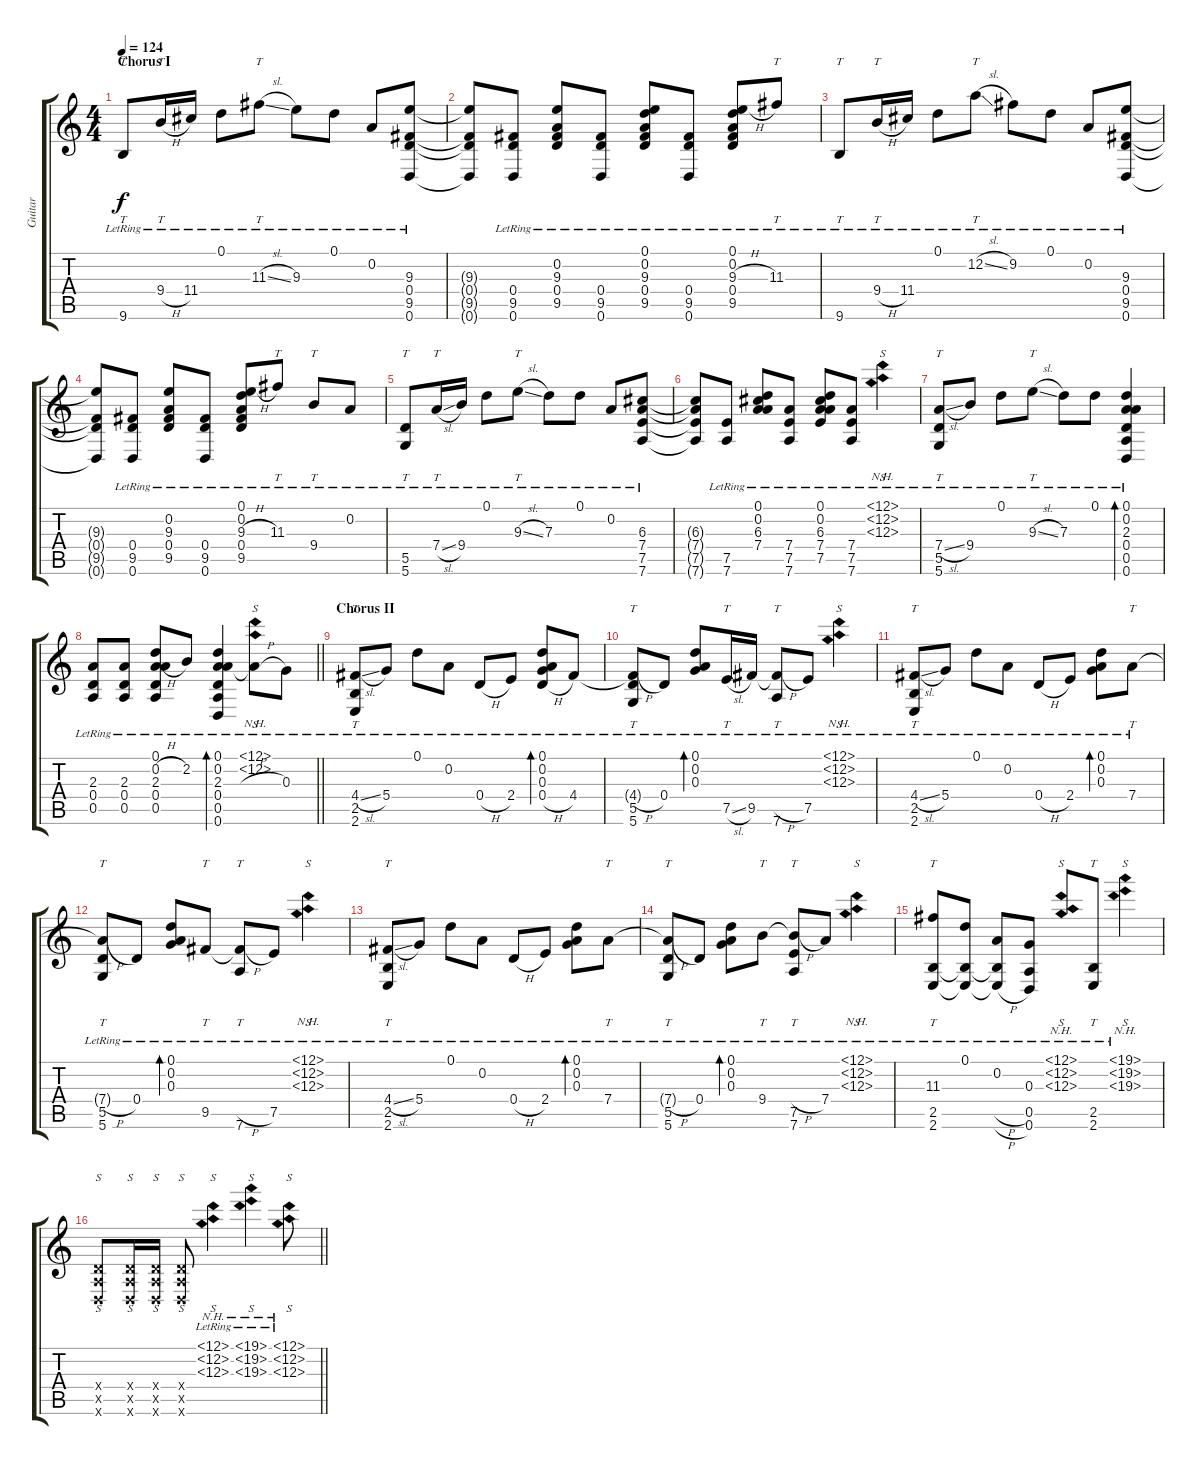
\track ("Guitar" "Guitar") {instrument acousticguitarsteel}
\staff {score tabs}
\tuning (D4 A3 G3 D3 A2 D2) {hide}
\ts (4 4)
\section ("" "Chorus I")
\tempo 124
\clef g2
\ks c
9.6{lr}.8{tt dy f} 9.4{h lr}.16{tt} 11.4{lr}.16 0.1{lr}.8 11.3{sl lr}.8{tt} 9.3{lr}.8 0.1{lr}.8 0.2{lr}.8 (9.3{lr} 0.4{lr} 9.5{lr} 0.6{lr}).8 |
(9.3{t} 0.4{t} 9.5{t} 0.6{t}).8 (0.4{lr} 9.5{lr} 0.6{lr}).8 (0.2{lr} 9.3{lr} 0.4{lr} 9.5{lr}).8 (0.4{lr} 9.5{lr} 0.6{lr}).8 (0.1{lr} 0.2{lr} 9.3{lr} 0.4{lr} 9.5{lr}).8 (0.4{lr} 9.5{lr} 0.6{lr}).8 (0.1{lr} 0.2{lr} 9.3{h lr} 0.4{lr} 9.5{lr}).8 11.3{lr}.8{tt} |
9.6{lr}.8{tt} 9.4{h lr}.16{tt} 11.4{lr}.16 0.1{lr}.8 12.2{sl lr}.8{tt} 9.2{lr}.8 0.1{lr}.8 0.2{lr}.8 (9.3{lr} 0.4{lr} 9.5{lr} 0.6{lr}).8 |
(9.3{t} 0.4{t} 9.5{t} 0.6{t}).8 (0.4{lr} 9.5{lr} 0.6{lr}).8 (0.2{lr} 9.3{lr} 0.4{lr} 9.5{lr}).8 (0.4{lr} 9.5{lr} 0.6{lr}).8 (0.1{lr} 0.2{lr} 9.3{h lr} 0.4{lr} 9.5{lr}).8 11.3{lr}.8{tt} 9.4{lr}.8{tt} 0.2{lr}.8 |
(5.5{lr} 5.6{lr}).8{tt} 7.4{sl lr}.16{tt} 9.4{lr}.16 0.1{lr}.8 9.3{sl lr}.8{tt} 7.3{lr}.8 0.1{lr}.8 0.2{lr}.8 (6.3{lr} 7.4{lr} 7.5{lr} 7.6{lr}).8 |
(6.3{t} 7.4{t} 7.5{t} 7.6{t}).8 (7.5{lr} 7.6{lr}).8 (0.1{lr} 0.2{lr} 6.3{lr} 7.4{lr}).8 (7.4{lr} 7.5{lr} 7.6{lr}).8 (0.1{lr} 0.2{lr} 6.3{lr} 7.4{lr} 7.5{lr}).8 (7.4{lr} 7.5{lr} 7.6{lr}).8 (12.1{nh lr} 12.2{nh lr} 12.3{nh lr}).4{s} |
(7.4{sl lr} 5.5{lr} 5.6{lr}).8{tt} 9.4{lr}.8 0.1{lr}.8 9.3{sl lr}.8{tt} 7.3{lr}.8 0.1{lr}.8 (0.1{lr} 0.2{lr} 2.3{lr} 0.4{lr} 0.5{lr} 0.6{lr}).4{bd 120} |
\barLineRight lightlight
(2.3{lr} 0.4{lr} 0.5{lr}).8 (2.3{lr} 0.4{lr} 0.5{lr}).8 (0.1{lr} 0.2{h lr} 2.3{lr} 0.4{lr} 0.5{lr}).8 2.2{lr}.8 (0.1{lr} 0.2{lr} 2.3{lr} 0.4{lr} 0.5{lr} 0.6{lr}).4{bd 120} (12.1{nh lr} 12.2{nh lr} 2.3{h t}).8{s} 0.3{lr}.8 |
\section ("" "Chorus II")
(4.4{sl lr} 2.5{lr} 2.6{lr}).8{tt} 5.4{lr}.8 0.1{lr}.8 0.2{lr}.8 0.4{h lr}.8 2.4{lr}.8 (0.1{lr} 0.2{lr} 0.3{lr} 0.4{h lr}).8{bd 120} 4.4{lr}.8 |
(4.4{h t} 5.5{lr} 5.6{lr}).8{tt} 0.4{lr}.8 (0.1{lr} 0.2{lr} 0.3{lr}).8{bd 120} 7.5{sl lr}.16{tt} 9.5{lr}.16 (9.5{h t} 7.6{lr}).8{tt} 7.5{lr}.8 (12.1{nh lr} 12.2{nh lr} 12.3{nh lr}).4{s} |
(4.4{sl lr} 2.5{lr} 2.6{lr}).8{tt} 5.4{lr}.8 0.1{lr}.8 0.2{lr}.8 0.4{h lr}.8 2.4{lr}.8 (0.1{lr} 0.2{lr} 0.3{lr}).8{bd 120} 7.4{lr}.8{tt} |
(7.4{h t} 5.5{lr} 5.6{lr}).8{tt} 0.4{lr}.8 (0.1{lr} 0.2{lr} 0.3{lr}).8{bd 120} 9.5{lr}.8{tt} (9.5{h t} 7.6{lr}).8{tt} 7.5{lr}.8 (12.1{nh lr} 12.2{nh lr} 12.3{nh lr}).4{s} |
(4.4{sl lr} 2.5{lr} 2.6{lr}).8{tt} 5.4{lr}.8 0.1{lr}.8 0.2{lr}.8 0.4{h lr}.8 2.4{lr}.8 (0.1{lr} 0.2{lr} 0.3{lr}).8{bd 120} 7.4{lr}.8{tt} |
(7.4{h t} 5.5{lr} 5.6{lr}).8{tt} 0.4{lr}.8 (0.1{lr} 0.2{lr} 0.3{lr}).8{bd 120} 9.4{lr}.8{tt} (9.4{h t} 7.5{lr} 7.6{lr}).8{tt} 7.4{lr}.8 (12.1{nh lr} 12.2{nh lr} 12.3{nh lr}).4{s} |
(11.3{lr} 2.5{lr} 2.6{lr}).8{tt} (0.1{lr} 2.5{t} 2.6{t}).8 (0.2{lr} 2.5{h t} 2.6{h t}).8 (0.3{lr} 0.5{lr} 0.6{lr}).8 (12.1{nh lr} 12.2{nh lr} 12.3{nh lr}).8{s} (2.5{lr} 2.6{lr}).8{tt} (19.1{nh lr} 19.2{nh lr} 19.3{nh lr}).4{s} |
\barLineRight lightlight
(0.4{x} 0.5{x} 0.6{x}).8{s} (0.4{x} 0.5{x} 0.6{x}).16{s} (0.4{x} 0.5{x} 0.6{x}).16{s} (0.4{x} 0.5{x} 0.6{x}).8{s} (12.1{nh lr} 12.2{nh lr} 12.3{nh lr}).4{s} (19.1{nh lr} 19.2{nh lr} 19.3{nh lr}).4{s} (12.1{nh lr} 12.2{nh lr} 12.3{nh lr}).8{s}
